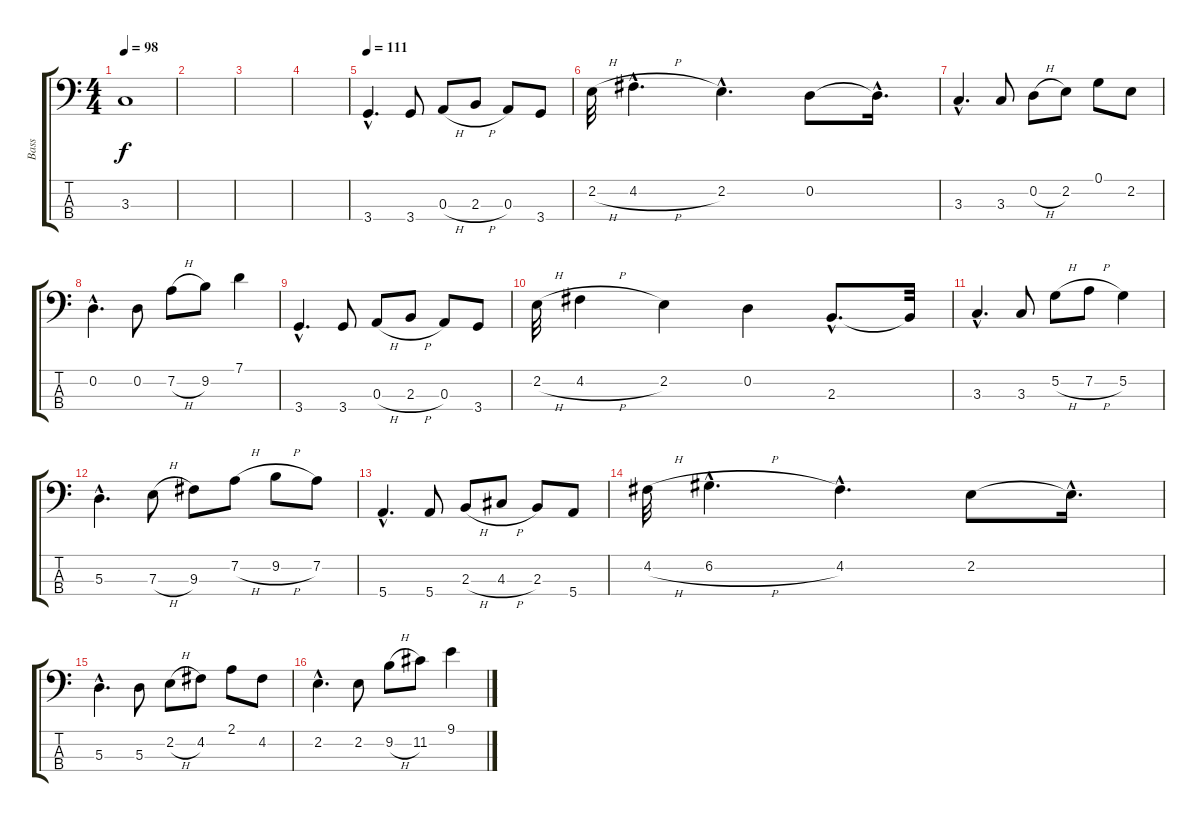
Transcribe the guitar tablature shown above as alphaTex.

\track ("Bass" "Bass") {instrument electricbassfinger}
\staff {score tabs}
\tuning (G2 D2 A1 E1) {hide}
\ts (4 4)
\tempo 98
\clef f4
\ks c
3.3.1{dy f} |
|
|
|
\tempo 111
3.4{hac}.4{d} 3.4.8 0.3{h}.8 2.3{h}.8 0.3.8 3.4.8 |
2.2{h}.32 4.2{h hac}.4{d} 2.2{hac}.4{d} 0.2.8 0.2{hac t}.16{d} |
3.3{hac}.4{d} 3.3.8 0.2{h}.8 2.2.8 0.1.8 2.2.8 |
0.2{hac}.4{d} 0.2.8 7.2{h}.8 9.2.8 7.1.4 |
3.4{hac}.4{d} 3.4.8 0.3{h}.8 2.3{h}.8 0.3.8 3.4.8 |
2.2{h}.32 4.2{h}.4 2.2.4 0.2.4 2.3{hac}.8{d} 2.3{t}.32 |
3.3{hac}.4{d} 3.3.8 5.2{h}.8 7.2{h}.8 5.2.4 |
5.3{hac}.4{d} 7.3{h}.8 9.3.8 7.2{h}.8 9.2{h}.8 7.2.8 |
5.4{hac}.4{d} 5.4.8 2.3{h}.8 4.3{h}.8 2.3.8 5.4.8 |
4.2{h}.32 6.2{h hac}.4{d} 4.2{hac}.4{d} 2.2.8 2.2{hac t}.16{d} |
5.3{hac}.4{d} 5.3.8 2.2{h}.8 4.2.8 2.1.8 4.2.8 |
2.2{hac}.4{d} 2.2.8 9.2{h}.8 11.2.8 9.1.4
